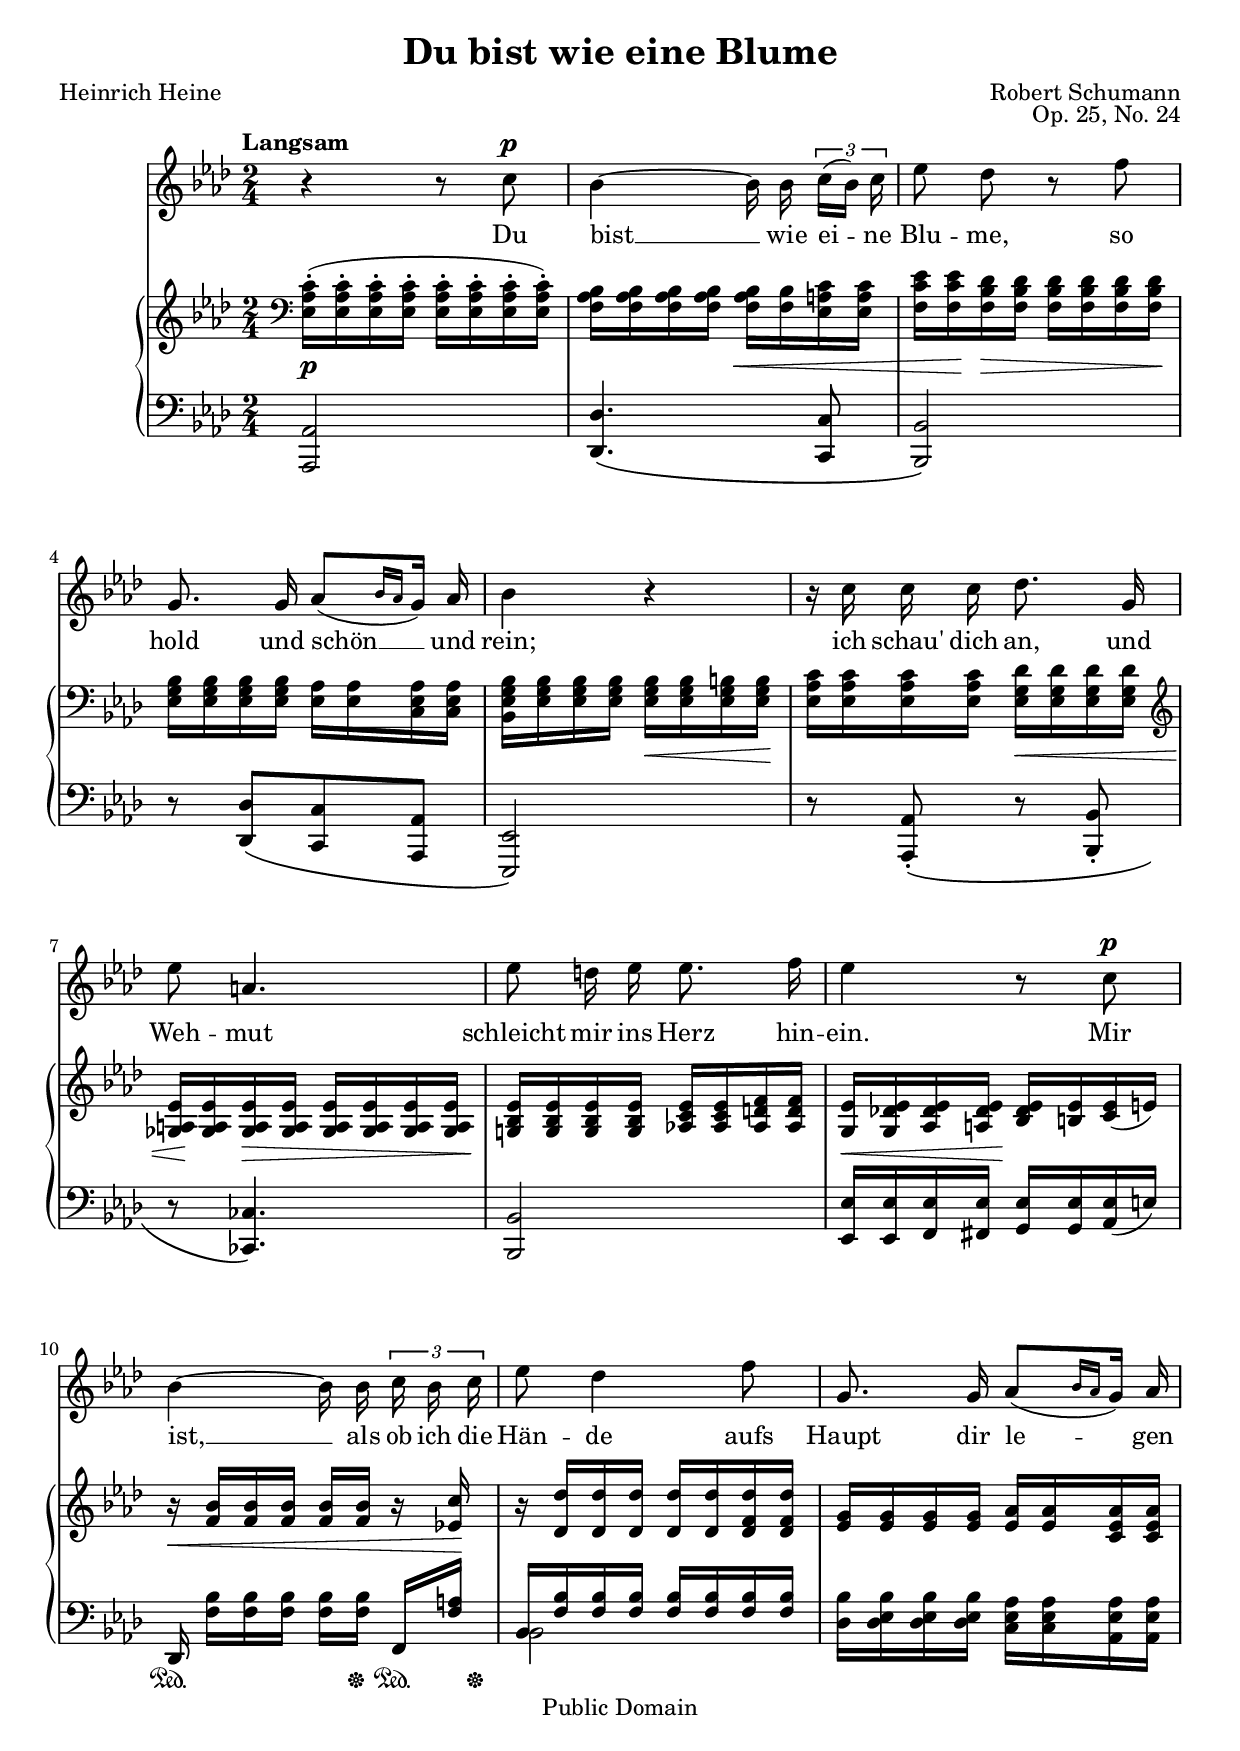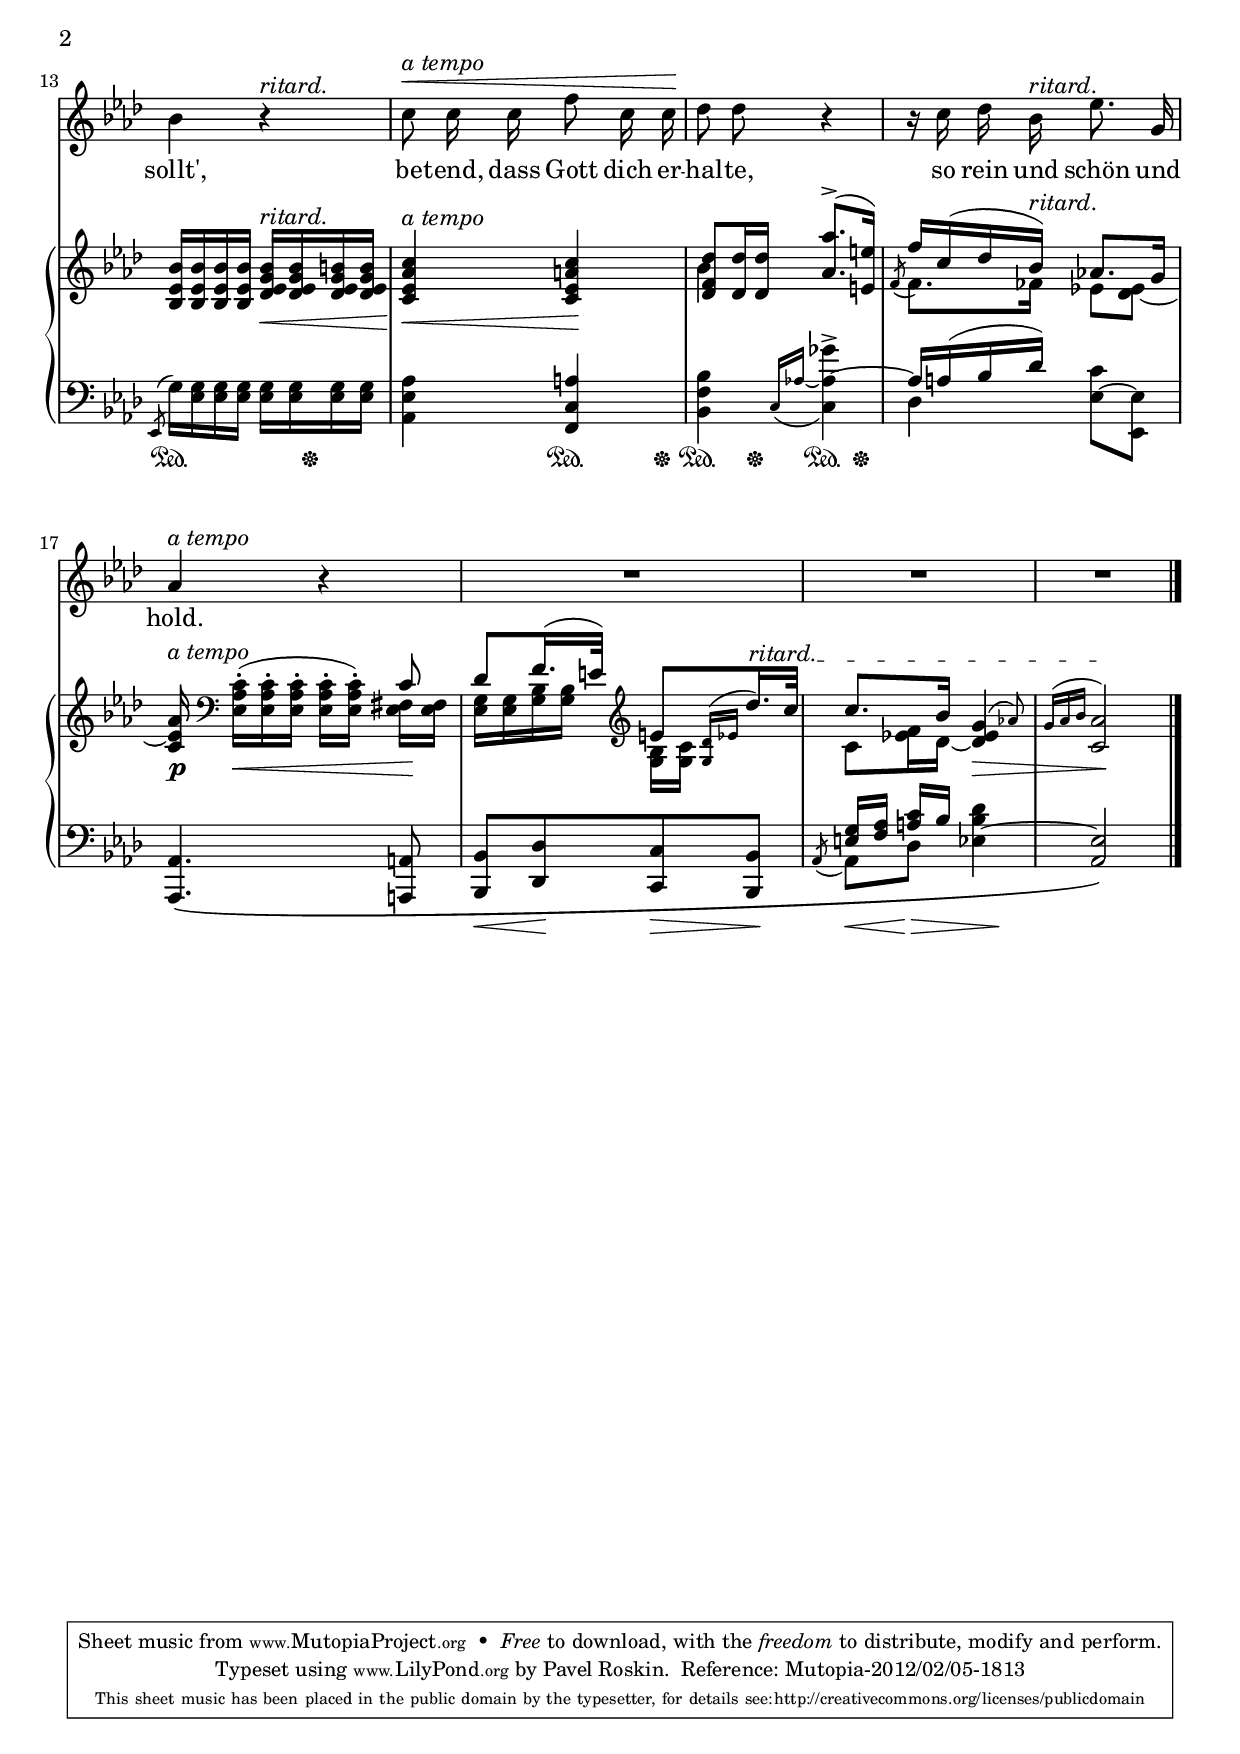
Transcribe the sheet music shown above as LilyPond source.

\version "2.14.2"

\header {
  title = "Du bist wie eine Blume"
  poet = "Heinrich Heine"
  composer = "Robert Schumann"
  opus = "Op. 25, No. 24"
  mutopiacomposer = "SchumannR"
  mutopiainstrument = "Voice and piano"
  date = "1840"
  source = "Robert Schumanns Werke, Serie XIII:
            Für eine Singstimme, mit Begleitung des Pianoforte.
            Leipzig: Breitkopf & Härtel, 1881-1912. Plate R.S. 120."
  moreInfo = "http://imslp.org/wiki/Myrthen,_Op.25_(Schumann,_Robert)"
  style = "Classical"
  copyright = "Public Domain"
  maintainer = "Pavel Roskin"
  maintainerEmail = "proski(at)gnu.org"
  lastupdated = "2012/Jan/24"

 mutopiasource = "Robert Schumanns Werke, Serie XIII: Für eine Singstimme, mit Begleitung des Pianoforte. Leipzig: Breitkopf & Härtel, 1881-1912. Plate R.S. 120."
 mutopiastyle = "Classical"
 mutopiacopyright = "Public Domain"

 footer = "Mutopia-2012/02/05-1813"
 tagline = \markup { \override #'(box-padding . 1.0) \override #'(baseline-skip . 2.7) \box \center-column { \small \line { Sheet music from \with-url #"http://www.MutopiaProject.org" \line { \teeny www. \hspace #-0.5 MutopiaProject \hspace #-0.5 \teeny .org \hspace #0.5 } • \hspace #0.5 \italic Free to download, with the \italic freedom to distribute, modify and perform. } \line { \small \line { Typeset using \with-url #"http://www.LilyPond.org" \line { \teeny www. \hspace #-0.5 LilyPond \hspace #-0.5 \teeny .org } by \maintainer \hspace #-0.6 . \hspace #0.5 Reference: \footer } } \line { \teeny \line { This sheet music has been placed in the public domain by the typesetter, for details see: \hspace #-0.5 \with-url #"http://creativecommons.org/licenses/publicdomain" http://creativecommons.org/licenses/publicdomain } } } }
}

%{
The lyrics have some differences from the Heine's words.  I assume it was
an unintentional corruption.  Newer sources use the lyrics exactly as
written by Heine.  I also used Heine's version, but using the modern
orthography.
%}

% Grace notes with a slash over flag and stem, but without a slur
slashedGraceNote = \once \override Stem #'stroke-style = #"grace"

Melody = \relative c'' {
  \autoBeamOff \dynamicUp \tupletUp
  \set Score.tempoHideNote = ##t
  \tempo "Langsam" 4=30
  \key as \major \time 2/4
  r4 r8 c8 \p |
  bes4 ~ bes16 bes16 \times 2/3 { c[( bes]) c } |
  es8 des8 r8 f8 |
  g,8. g16 as8[( \grace { bes16[ as16] } g16]) as16 |
  bes4 r4 |
  r16 c16 c16 c16 des8. g,16 |
  es'8 a,4. |
  es'8 d16 es16 es8. f16 |
  es4 r8 c8 \p |
  bes4 ~ bes16 bes16 \times 2/3 { c16 bes16 c16 } |
  es8 des4 f8 |
  g,8. g16 as8 [ ( \grace { bes16[ as16] } g16 ] ) as16 |
  bes4 \tempo 4=27 r4^\markup { \italic "ritard." } |
  \tempo 4=30 c8^\markup { \italic "a tempo" } \< c16 c16 f8 c16 c16 \! |
  des8 des8 r4 |
  r16 c16 des16 \tempo 4=27 bes16^\markup { \italic "ritard." } es8. g,16 |
  as4^\markup { \italic "a tempo" } r4 |
  R2*3 |
  \bar "|." \barNumberCheck #21
}

Lyrics = \lyricmode {
  Du bist __ wie ei -- ne Blu -- me,
  so hold und schön __ und rein;
  ich "schau'" dich an, und Weh -- mut
  schleicht mir ins Herz hin -- ein.
  Mir ist, __ als ob ich die Hän -- de
  aufs Haupt dir le -- gen "sollt',"
  be -- tend, dass Gott dich er -- hal -- te,
  so rein und schön und hold.
}

RightClefTrick = \relative c {
  \clef treble
  \set Staff.middleCPosition = #6
  % Abuse a rest to draw a bass clef
  \once \override Staff.KeySignature #'extra-spacing-width = #'(0 . 6.5)
  \once \override Rest #'extra-offset = #'(-3 . 0)
  \once \override Rest #'stencil = #ly:text-interface::print
  \once \override Rest #'text = \markup { \musicglyph #"clefs.F_change" }
  f4\rest
  % Hide bass clef, we drew it already
  \once \override Staff.Clef #'X-extent = #'(+inf.0 . -inf.0)
  \once \override Staff.Clef #'stencil = ##f
  \clef bass
}

RightOne = \relative c' {
  \oneVoice \key as \major \time 2/4
  <c as es>16-. ( q-. q-. q-. q-. q-. q-. q-. ) |
  <bes as f> q q q q <bes f> <c a es> q |
  <es c f,>16 q <des bes f> q q q q q |
  <bes g es>16 q q q <as es> q <as es c> q |
  <bes g es bes> <bes g es> q q q q <b g es> q |
  <c as es> q q q <des g, es> q q q |
  \clef treble <es a, ges> q q q q q q q |
  <es bes g!> q q q <es c as!> q <f d as> q |
  <es g,> <es des! g,> <es des as> <es des a> <es des bes> <es b> <es c> ( e ) |
  r16 <bes' f> q q q q r16 <c es,!> |
  r16 <des des,> q q q q <des f, des> q |
  <g, es> q q q <as es> q <as es c> q |
  <bes es, bes> q q q <bes g es des>^\markup { \italic "ritard." } q <b g es des> q |
  <c as es c>4^\markup { \italic "a tempo" } <c a es c>4 |
  \voiceOne <des f, des>8 <des des,>16 q <as' as,>8.-> ( [ <e e,>16 ] ) |
  f16 c ( des bes^\markup { \italic "ritard." } ) as!8. [ g16 ] |
  \tempo 4=30 s16^\markup { \italic "a tempo" } s16*5 c,8 |
  \override TextSpanner #'(bound-details left text) = "ritard."
  des8 [ f16. ( e32 ] ) \clef treble e8 [ \acciaccatura { <des g,>16 [ es ] } \tempo 4=27 des'16.-\startTextSpan c32 ] |
  \tempo 4=24 c8. [ bes16 ] s4 |
  \tempo 4=22 \acciaccatura { g16 [ as bes ] } <as c,>2 \stopTextSpan |
  \bar "|." \barNumberCheck #21
}

RightTwo = \relative as' {
  \voiceTwo \time 2/4
  s2*14 |
  bes4 s4 |
  \acciaccatura { \stemUp f8 \stemDown } f8. [ fes16 ] es!8 <es des> ~ |
  \oneVoice <as es c>16 \clef bass <c, as es>-. [ ( q-. q-. ] q-. [ q-. ] ) \voiceTwo <fis, es> q |
  <g es>16 q <bes g> q q <c g> s8 |
  \voiceTwo c8 [ <es! f>16 des16 ] ~ \oneVoice \afterGrace <g es des>4 ^( { \slashedGraceNote as!8 ) } |
  s2 |
  \bar "|." \barNumberCheck #21
}

LeftOne = \relative as, {
  \oneVoice \clef bass \key as \major \time 2/4
  <as as,>2 |
  <des des,>4. \( <c c,>8 |
  <bes bes,>2 \) |
  r8 <des des,>8 [ \( <c c,>8 <as as,>8 ] |
  <es es,>2 \) |
  r8 <as as,>8 _\( -. r8 <bes bes,>8 -. |
  r8 <ces ces,>4. \) |
  <bes bes,>2 |
  <es es,>16 q <es f,> <es fis,> <es g,> q <es as,> ( e ) |
  des,16 <bes'' f> [ q q ] q [ q ] f, <a' f> |
  \voiceOne bes, <bes' f> q q q q q q |
  \oneVoice <bes des,> <bes es, des> q q <as es c> q <as es as,> q |
  \acciaccatura { \slurUp es,8 } g'16 <g es> q q q q q q |
  <as es as,>4 <a c, f,>4 |
  <bes f bes,>4 \acciaccatura { c,16 [ as'! ] _~ } <ges' as, c,>4-> ~ |
  \voiceOne as,16 a ( bes des ) \oneVoice <c es,>8 ~ <es, es,>8 |
  <as, as,>4. _\( <a a,>8 |
  <bes bes,>8 [ <des des,>8 <c c,> <bes bes,> ] |
  \voiceOne <g' e>16 [ <as f> ] <c a> bes \oneVoice <des bes es,>4 ~ |
  <es, as,>2 \) |
  \bar "|." \barNumberCheck #21
}

LeftTwo = \relative bes, {
  \voiceTwo \time 2/4
  s2*10 |
  bes2 |
  s2*4 |
  des4 s4 |
  s2*2 |
  \acciaccatura { \stemUp as8 \stemDown } as8 des8 s4 |
  s2 |
  \bar "|." \barNumberCheck #21
}

DynamicsOne = {
  s2 \p |
  s4 s4 \< |
  s16 s16 \! s16 \> s4 s16 \! |
  s2 |
  s4 s16 \< s16 s16 s16 \! |
  s4 s16 \< s16 s16 s16 |
  s32 s32 \! s16 s16 \> s4 s16 \! |
  s2 |
  s16 \< s16 s16 s16 \! s4 |
  s16 \< s16*6 s16 \! |
  s2*2 |
  s4 s16 \< s16 s16 s16 \! |
  s4 \< s4 \! |
  s2*2 |
  s16 \p s16 \< s16*4 s16 \! s16 |
  s2 |
  s4 s4 \> |
  s2 \! |
  \barNumberCheck #21
}

DynamicsTwo = {
  \once \override DynamicText #'transparent = ##t
  s2 \p |
  s2*8 |
  s16 \sustainOn s16*4 s16 \sustainOff s16 \sustainOn s32 s32 \sustainOff |
  s2*2 |
  s16 \sustainOn s16*4 s32 s32 \sustainOff s16*2 |
  s4 s16 \sustainOn s16 s16 s16 \sustainOff |
  s16 \sustainOn s16 s16 s16 \sustainOff s16 \sustainOn s16 s16 s16 \sustainOff |
  s2*2 |
  s8 \< s8 \! s8 \> s8 \! |
  s16 \< s16 s16 \> s16 s4 \! |
  s2 |
  \barNumberCheck #21
}

\score {
  <<
    \new Staff <<
      \context Staff <<
        \context Voice = "Melody" { \Melody }
        \new Lyrics \lyricsto "Melody" \Lyrics
      >>
    >>
    \new PianoStaff <<
      \new Staff <<
        \context Voice = "RightClefTrick" { \RightClefTrick }
        \context Voice = "RightOne" { \RightOne }
        \context Voice = "RightTwo" { \RightTwo }
      >>
      \new Dynamics = "DynamicsOne" \DynamicsOne
      \new Staff <<
        \context Voice = "LeftOne" { \LeftOne }
        \context Voice = "LeftTwo" { \LeftTwo }
      >>
      \new Dynamics = "DynamicsTwo" \with {
        % Workaround for Lilypond issue 2102, fixed in version 2.15.24
        \override VerticalAxisGroup #'staff-affinity = #UP
      } \DynamicsTwo
    >>
  >>
  \layout {}
}

\score {
  <<
    \new Staff \with {
      midiInstrument = #"flute"
      midiMinimumVolume = #0.5
      midiMaximumVolume = #1.0
    } \Melody
    \new Staff \with {
      midiMinimumVolume = #0.2
      midiMaximumVolume = #0.5
    } <<
      \DynamicsOne
      \DynamicsTwo
      \RightOne
      \RightTwo
      \LeftOne
      \LeftTwo
    >>
  >>
  \midi {}
}
